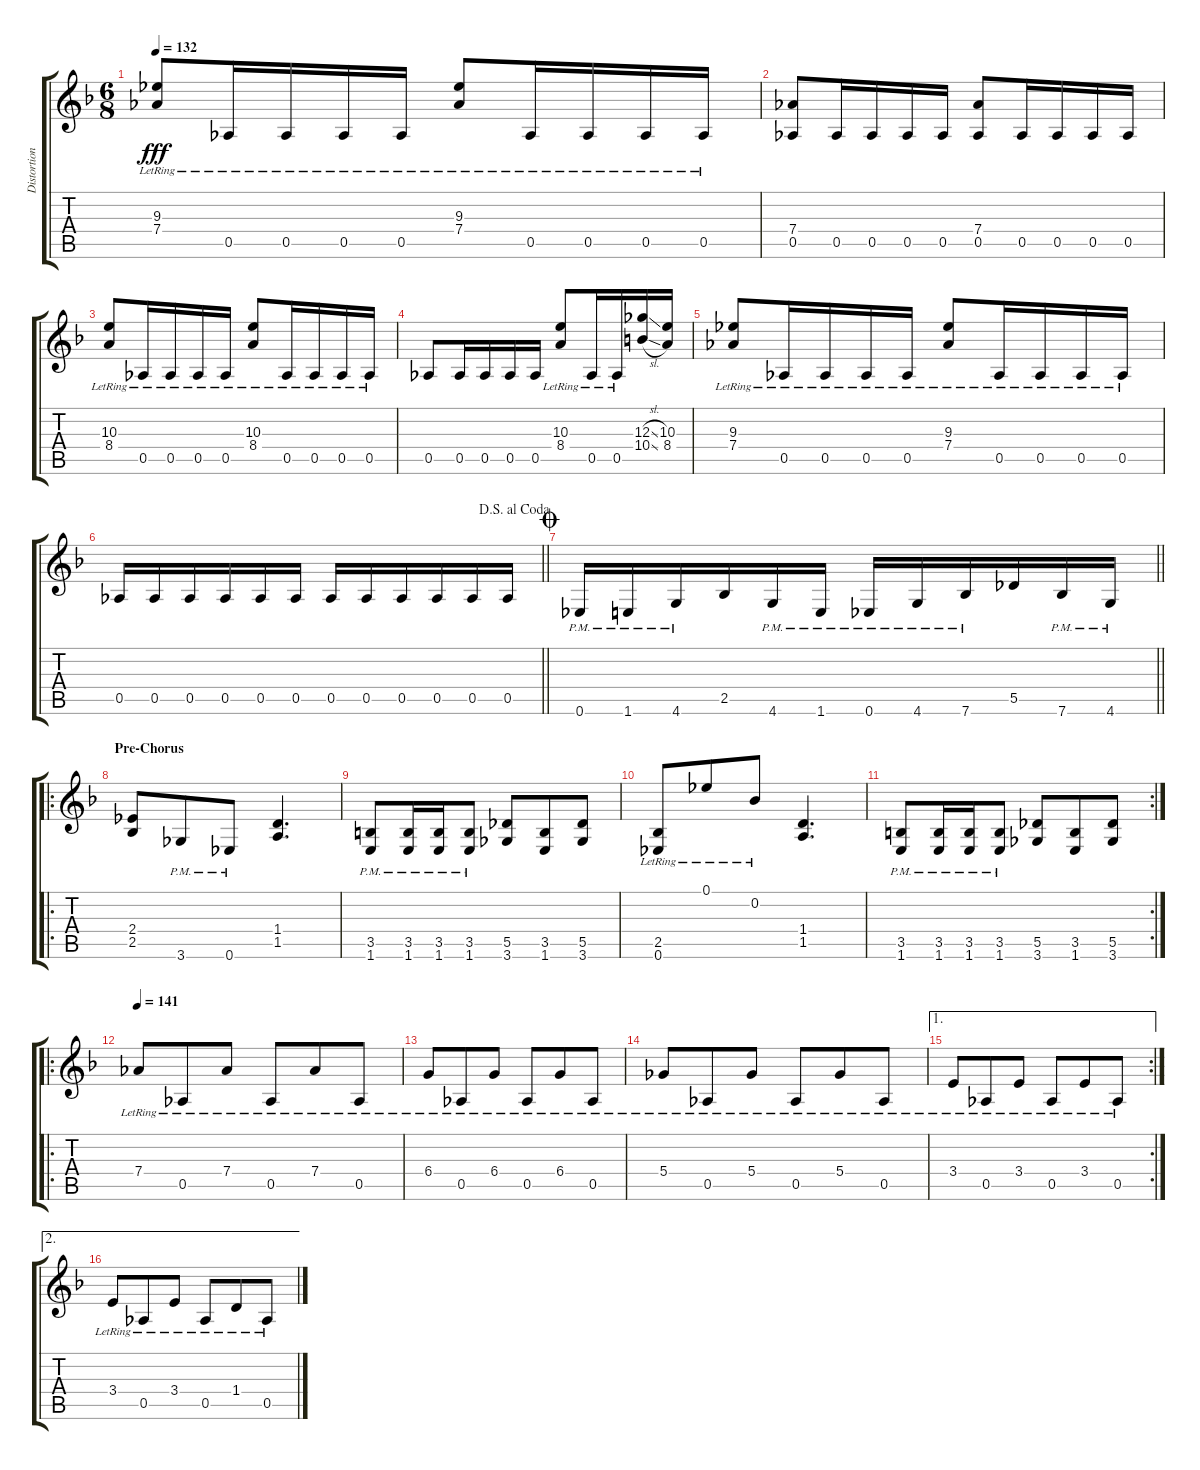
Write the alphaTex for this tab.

\track ("Distortion Guitar" "Distortion") {instrument overdrivenguitar}
\staff {score tabs}
\tuning (Eb4 Bb3 Gb3 Db3 Ab2 Eb2) {hide}
\ts (6 8)
\tempo 132
\clef g2
\ks f
(9.3{lr} 7.4{lr}).8{dy fff} 0.5{lr}.16 0.5{lr}.16 0.5{lr}.16 0.5{lr}.16 (9.3{lr} 7.4{lr}).8 0.5{lr}.16 0.5{lr}.16 0.5{lr}.16 0.5{lr}.16 |
(7.4 0.5).8 0.5.16 0.5.16 0.5.16 0.5.16 (7.4 0.5).8 0.5.16 0.5.16 0.5.16 0.5.16 |
(10.3{lr} 8.4{lr}).8 0.5{lr}.16 0.5{lr}.16 0.5{lr}.16 0.5{lr}.16 (10.3{lr} 8.4{lr}).8 0.5{lr}.16 0.5{lr}.16 0.5{lr}.16 0.5{lr}.16 |
0.5.8 0.5.16 0.5.16 0.5.16 0.5.16 (10.3{lr} 8.4{lr}).8 0.5{lr}.16 0.5{lr}.16 (12.3{sl} 10.4{sl}).16 (10.3 8.4).16 |
(9.3{lr} 7.4{lr}).8 0.5{lr}.16 0.5{lr}.16 0.5{lr}.16 0.5{lr}.16 (9.3{lr} 7.4{lr}).8 0.5{lr}.16 0.5{lr}.16 0.5{lr}.16 0.5{lr}.16 |
\jump dalsegnoalcoda
\barLineRight lightlight
0.5.16 0.5.16 0.5.16 0.5.16 0.5.16 0.5.16 0.5.16 0.5.16 0.5.16 0.5.16 0.5.16 0.5.16 |
\jump coda
\barLineRight lightlight
0.6{pm}.16 1.6{pm}.16 4.6{pm}.16 2.5.16 4.6{pm}.16 1.6{pm}.16 0.6{pm}.16 4.6{pm}.16 7.6{pm}.16 5.5.16 7.6{pm}.16 4.6{pm}.16 |
\ro
\section ("" "Pre-Chorus")
(2.4 2.5).8 3.6{pm}.8 0.6{pm}.8 (1.4 1.5).4{d} |
(3.5{pm} 1.6{pm}).8 (3.5{pm} 1.6{pm}).16 (3.5{pm} 1.6{pm}).16 (3.5{pm} 1.6{pm}).8 (5.5 3.6).8 (3.5 1.6).8 (5.5 3.6).8 |
(2.5{lr} 0.6{lr}).8 0.1{lr}.8 0.2{lr}.8 (1.4 1.5).4{d} |
\rc 2
(3.5{pm} 1.6{pm}).8 (3.5{pm} 1.6{pm}).16 (3.5{pm} 1.6{pm}).16 (3.5{pm} 1.6{pm}).8 (5.5 3.6).8 (3.5 1.6).8 (5.5 3.6).8 |
\ro
\tempo 141
7.4{lr}.8 0.5{lr}.8 7.4{lr}.8 0.5{lr}.8 7.4{lr}.8 0.5{lr}.8 |
6.4{lr}.8 0.5{lr}.8 6.4{lr}.8 0.5{lr}.8 6.4{lr}.8 0.5{lr}.8 |
5.4{lr}.8 0.5{lr}.8 5.4{lr}.8 0.5{lr}.8 5.4{lr}.8 0.5{lr}.8 |
\ae 1
\rc 2
3.4{lr}.8 0.5{lr}.8 3.4{lr}.8 0.5{lr}.8 3.4{lr}.8 0.5{lr}.8 |
\ae 2
3.4{lr}.8 0.5{lr}.8 3.4{lr}.8 0.5{lr}.8 1.4{lr}.8 0.5{lr}.8
